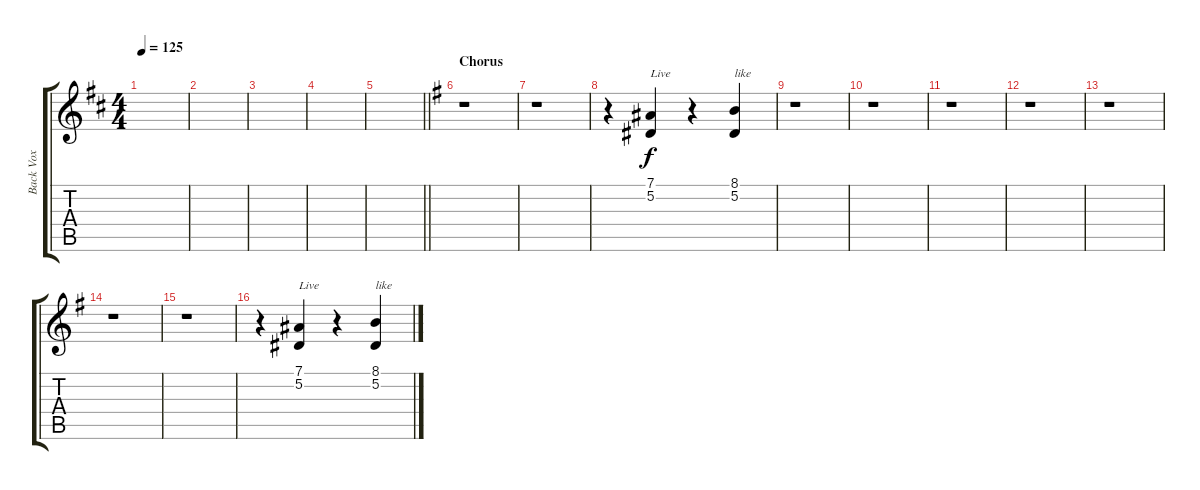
\track ("Back Vox" "Back Vox") {instrument lead1square}
\staff {score tabs}
\tuning (Eb4 Bb3 Gb3 Db3 Ab2 Eb2) {hide}
\ts (4 4)
\tempo 125
\clef g2
\ks bminor
|
|
|
|
\barLineRight lightlight
|
\section ("" "Chorus")
\ks eminor
r.1 |
r.1 |
r.4{volume 12 balance 11 instrument lead1square} (7.1 5.2).4{txt "Live"} r.4 (8.1 5.2).4{txt "like"} |
r.1 |
r.1 |
r.1 |
r.1 |
r.1 |
r.1 |
r.1 |
r.4 (7.1 5.2).4{txt "Live"} r.4 (8.1 5.2).4{txt "like"}
